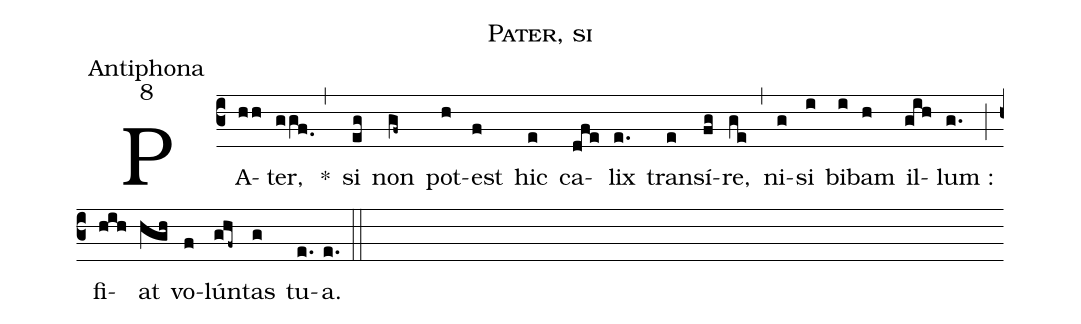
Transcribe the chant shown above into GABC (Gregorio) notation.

name:Pater, si;
office-part:Antiphona;
mode:8;
%%
(c3) PA(hh)ter,(ggf.0) <clear>*(,) si(eg) non(gf~) pot(h)est(f) hic(e) ca(dfe)lix(e.) trans(e)í(fg)re,(ge) (,) ni(g)si(i) bi(i)bam(h) il(gih)lum :(g.) (;) fi(hih)at(hgh) vo(f)lún(ghf~)tas(g) tu(e.)a.(e.) (::)
